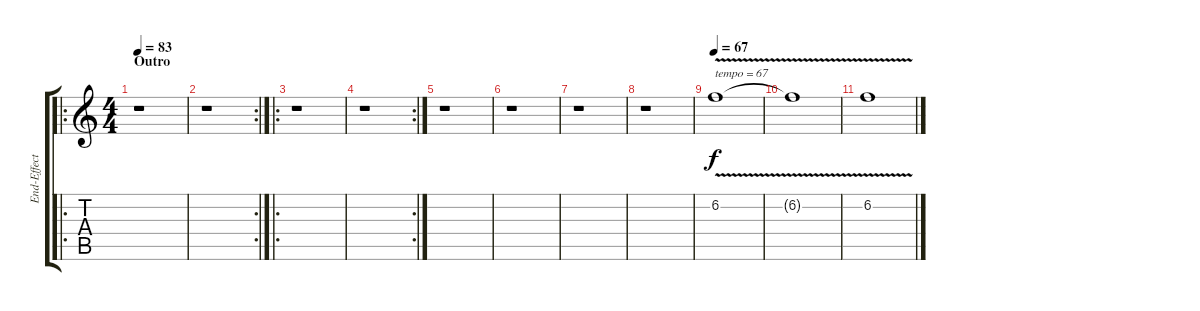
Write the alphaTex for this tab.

\track ("End-Effect" "End-Effect") {instrument distortionguitar}
\staff {score tabs}
\tuning (E4 B3 G3 D3 A2 E2) {hide}
\ro
\ts (4 4)
\section ("" "Outro")
\tempo 83
\clef g2
\ks c
r.1{dy f} |
\rc 2
r.1 |
\ro
r.1 |
\rc 2
r.1 |
r.1 |
r.1 |
r.1 |
r.1 |
\tempo 67
6.2{v}.1{txt "tempo = 67"} |
6.2{t}.1 |
6.2{v}.1
